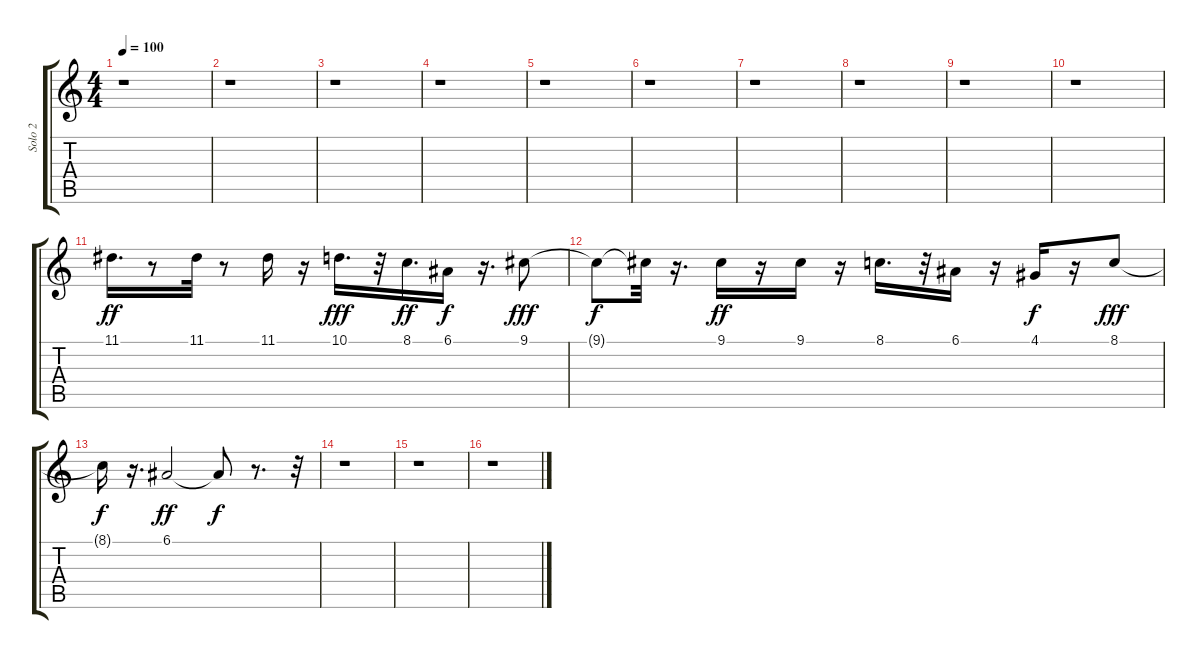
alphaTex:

\track ("Solo 2" "Solo 2") {instrument fx8scifi}
\staff {score tabs}
\tuning (E4 B3 G3 D3 A2 E2) {hide}
\ts (4 4)
\tempo 100
\clef g2
\ks c
r.1{dy ff} |
r.1 |
r.1 |
r.1 |
r.1 |
r.1 |
r.1 |
r.1 |
r.1 |
r.1 |
11.1.16{d} r.8 11.1.32 r.8 11.1.16 r.16 10.1.16{d dy fff} r.32 8.1.16{d dy ff} 6.1.16{dy f} r.16{d} 9.1.8{dy fff} |
9.1{t}.8{dy f} 9.1{t}.32 r.16{d} 9.1.16{dy ff} r.16 9.1.16 r.16 8.1.16{d} r.32 6.1.16 r.16 4.1.16{dy f} r.16 8.1.8{dy fff} |
8.1{t}.16{dy f} r.16{d} 6.1.2{dy ff} 6.1{t}.8{dy f} r.8{d} r.32 |
r.1 |
r.1 |
r.1
